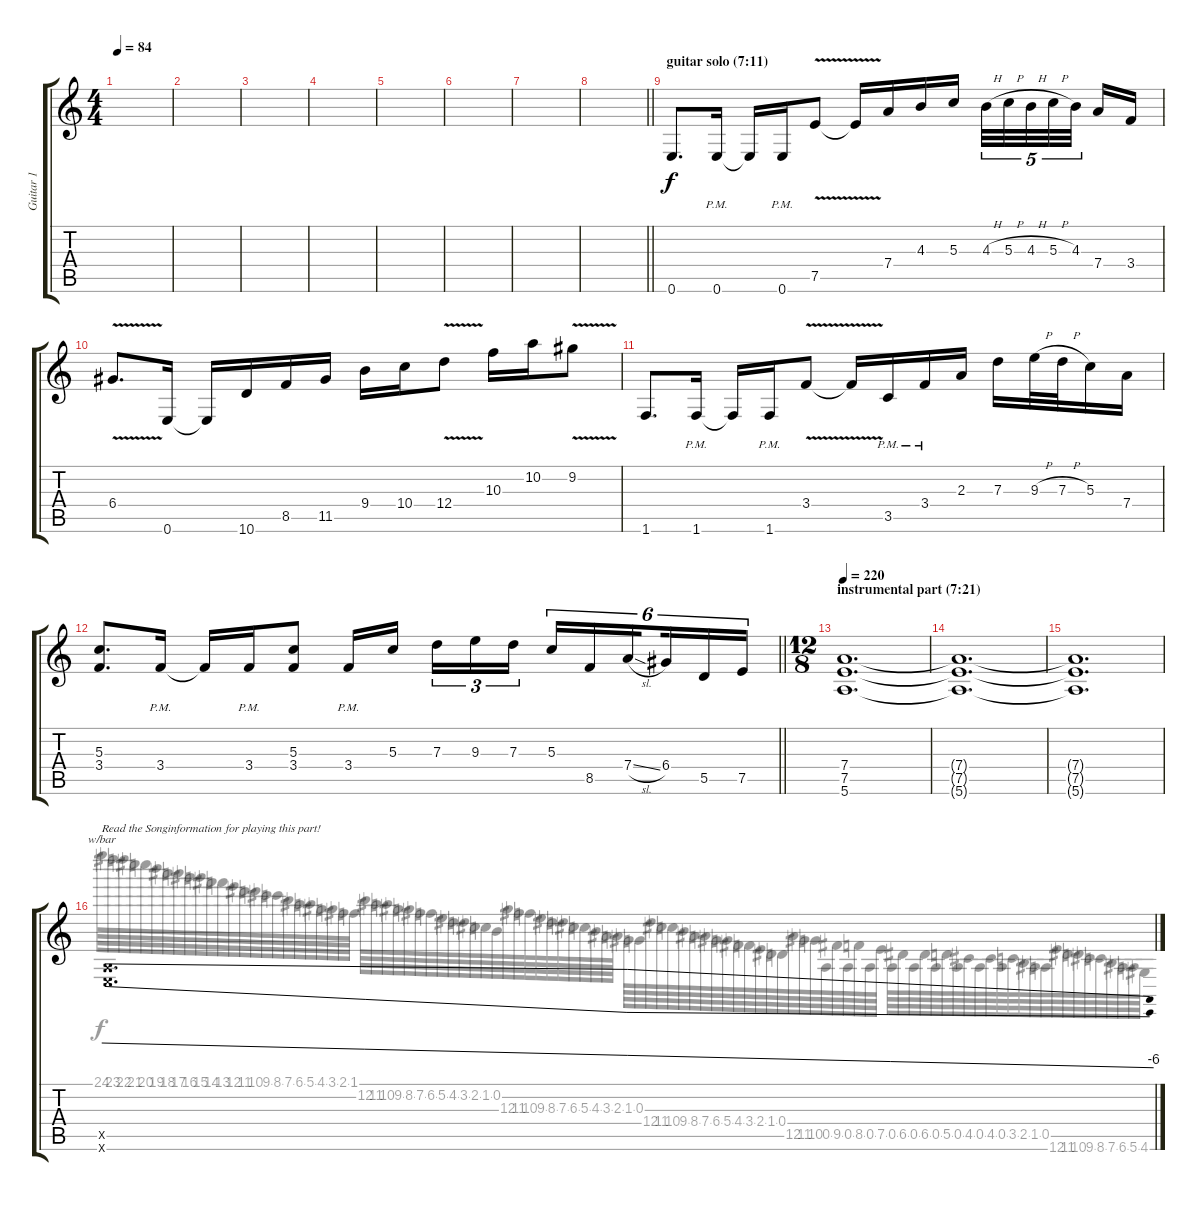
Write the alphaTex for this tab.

\track ("Guitar 1" "Guitar 1") {instrument distortionguitar bank 1}
\staff {score tabs}
\tuning (E4 B3 G3 D3 A2 E2) {hide}
\voice
\ts (4 4)
\tempo 84
\clef g2
\ks c
|
|
|
|
|
|
|
\barLineRight lightlight
|
\section ("" "guitar solo (7:11)")
0.6.8{d balance 0} 0.6{pm}.16 0.6{t}.16 0.6{pm}.16 7.5{v}.8 7.5{t}.16 7.4.16 4.3.16 5.3.16 4.3{h}.32{tu (5 4)} 5.3{h}.32{tu (5 4)} 4.3{h}.32{tu (5 4)} 5.3{h}.32{tu (5 4)} 4.3.32{tu (5 4) beam splitsecondary} 7.4.16 3.4.16 |
6.4{v}.8{d} 0.6.16 0.6{t}.16 10.6.16 8.5.16 11.5.16 9.4.16 10.4.16 12.4{v}.8 10.3.16 10.2.16 9.2{v}.8 |
1.6.8{d} 1.6{pm}.16 1.6{t}.16 1.6{pm}.16 3.4{v}.8 3.4{t}.16 3.5{pm}.16 3.4{pm}.16 2.3.16 7.3.16 9.3{h}.32 7.3{h}.32 5.3.16 7.4.16 |
\barLineRight lightlight
(5.3 3.4).8{d} 3.4{pm}.16 3.4{t}.16 3.4{pm}.16 (5.3 3.4).8 3.4{pm}.16 5.3.16{beam splitsecondary} 7.3.16{tu (3 2)} 9.3.16{tu (3 2)} 7.3.16{tu (3 2)} 5.3.16{tu (6 4)} 8.5.16{tu (6 4)} 7.4{sl}.16{tu (6 4) beam splitsecondary} 6.4.16{tu (6 4)} 5.5.16{tu (6 4)} 7.5.16{tu (6 4)} |
\ts (12 8)
\section ("" "instrumental part (7:21)")
\tempo 220
(7.4 7.5 5.6).1{d balance 8} |
(7.4{t} 7.5{t} 5.6{t}).1{d} |
(7.4{t} 7.5{t} 5.6{t}).1{d} |
(0.5{x} 0.6{x}).1{d tbe (dive default 0 0 60 -24) txt "Read the Songinformation for playing this part!"}
\voice
\clef g2
\ottava regular
\simile none
\ks c
|
|
|
|
|
|
|
\barLineRight lightlight
|
|
|
|
\barLineRight lightlight
|
|
|
|
24.1.64 23.1.64 22.1.64 21.1.64 20.1.64 19.1.64 18.1.64 17.1.64 16.1.64 15.1.64 14.1.64 13.1.64 12.1.64 11.1.64 10.1.64 9.1.64 8.1.64 7.1.64 6.1.64 5.1.64 4.1.64 3.1.64 2.1.64 1.1.64 12.2.64 11.2.64 10.2.64 9.2.64 8.2.64 7.2.64 6.2.64 5.2.64 4.2.64 3.2.64 2.2.64 1.2.64 0.2.64 12.3.64 11.3.64 10.3.64 9.3.64 8.3.64 7.3.64 6.3.64 5.3.64 4.3.64 3.3.64 2.3.64 1.3.64 0.3.64 12.4.64 11.4.64 10.4.64 9.4.64 8.4.64 7.4.64 6.4.64 5.4.64 4.4.64 3.4.64 2.4.64 1.4.64 0.4.64 12.5.64 11.5.64 10.5.64 0.5.64 9.5.64 0.5.64 8.5.64 0.5.64 7.5.64 0.5.64 6.5.64 0.5.64 6.5.64 0.5.64 5.5.64 0.5.64 4.5.64 0.5.64 4.5.64 0.5.64 3.5.64 2.5.64 1.5.64 0.5.64 12.6.64 11.6.64 10.6.64 9.6.64 8.6.64 7.6.64 6.6.64 5.6.64 4.6.64
